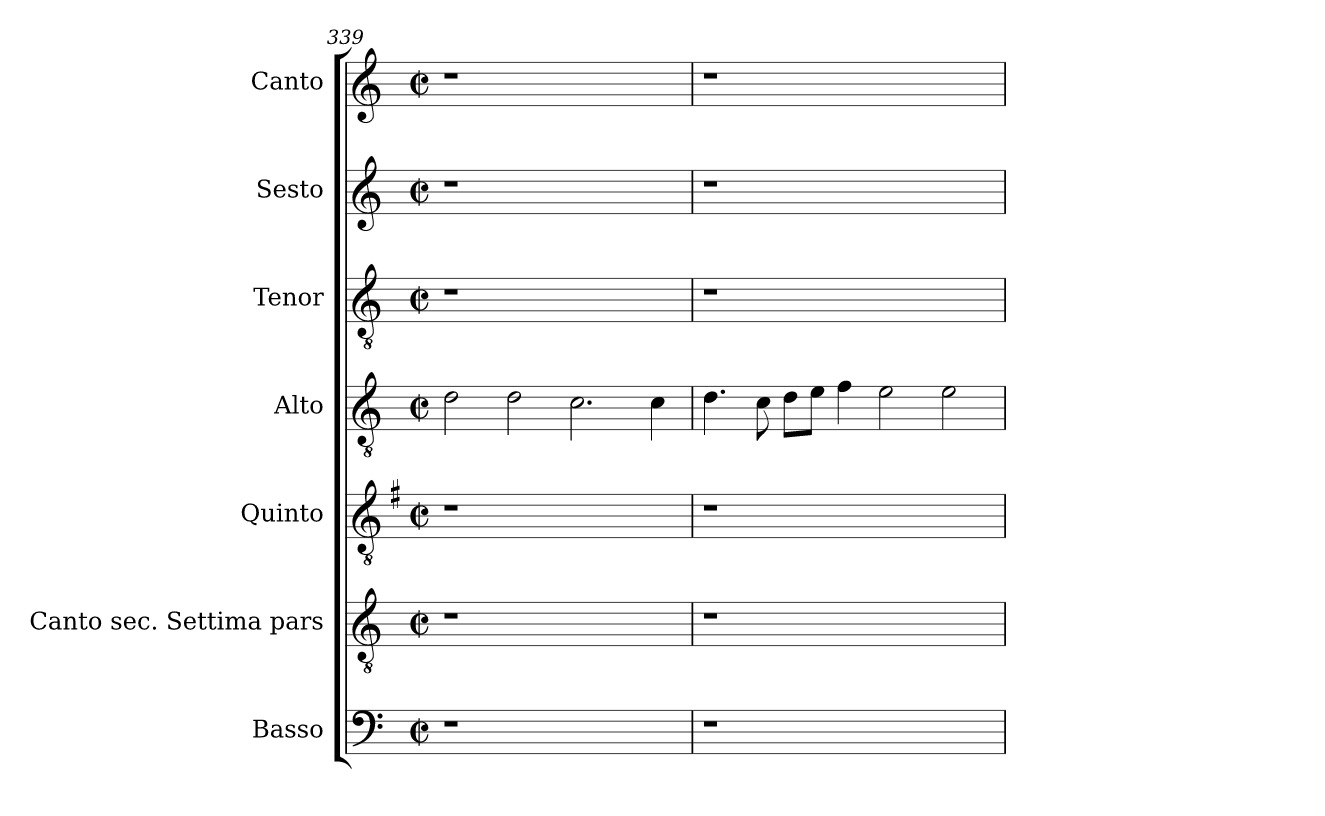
**kern	**kern	**kern	**kern	**kern	**kern	**kern
*part7	*part6	*part5	*part4	*part3	*part2	*part1
*staff7	*staff6	*staff5	*staff4	*staff3	*staff2	*staff1
*I"Basso	*I"Canto sec. Settima pars	*I"Quinto	*I"Alto	*I"Tenor	*I"Sesto	*I"Canto
*	*	*I'Quinto	*I'Alto	*I'Tenor	*I'Sesto	*I'Canto
!!LO:LB:g=z
*clefF4	*clefGv2	*clefGv2	*clefGv2	*clefGv2	*clefG2	*clefG2
*k[]	*k[]	*k[f#]	*k[]	*k[]	*k[]	*k[]
*C:	*C:	*G:	*C:	*C:	*C:	*C:
*M2/2	*M2/2	*M2/2	*M2/2	*M2/2	*M2/2	*M2/2
*met(c|)	*met(c|)	*met(c|)	*met(c|)	*met(c|)	*met(c|)	*met(c|)
=339	=339	=339	=339	=339	=339	=339
1r	1r	1r	2d\	1r	1r	1r
.	.	.	2d\	.	.	.
1ryy	1ryy	1ryy	2.c\	1ryy	1ryy	1ryy
.	.	.	4c\	.	.	.
=340	=340	=340	=340	=340	=340	=340
1r	1r	1r	4.d\	1r	1r	1r
.	.	.	8c\	.	.	.
.	.	.	8d\L	.	.	.
.	.	.	8e\J	.	.	.
.	.	.	4f\	.	.	.
1ryy	1ryy	1ryy	2e\	1ryy	1ryy	1ryy
.	.	.	2e\	.	.	.
=	=	=	=	=	=	=
*-	*-	*-	*-	*-	*-	*-
